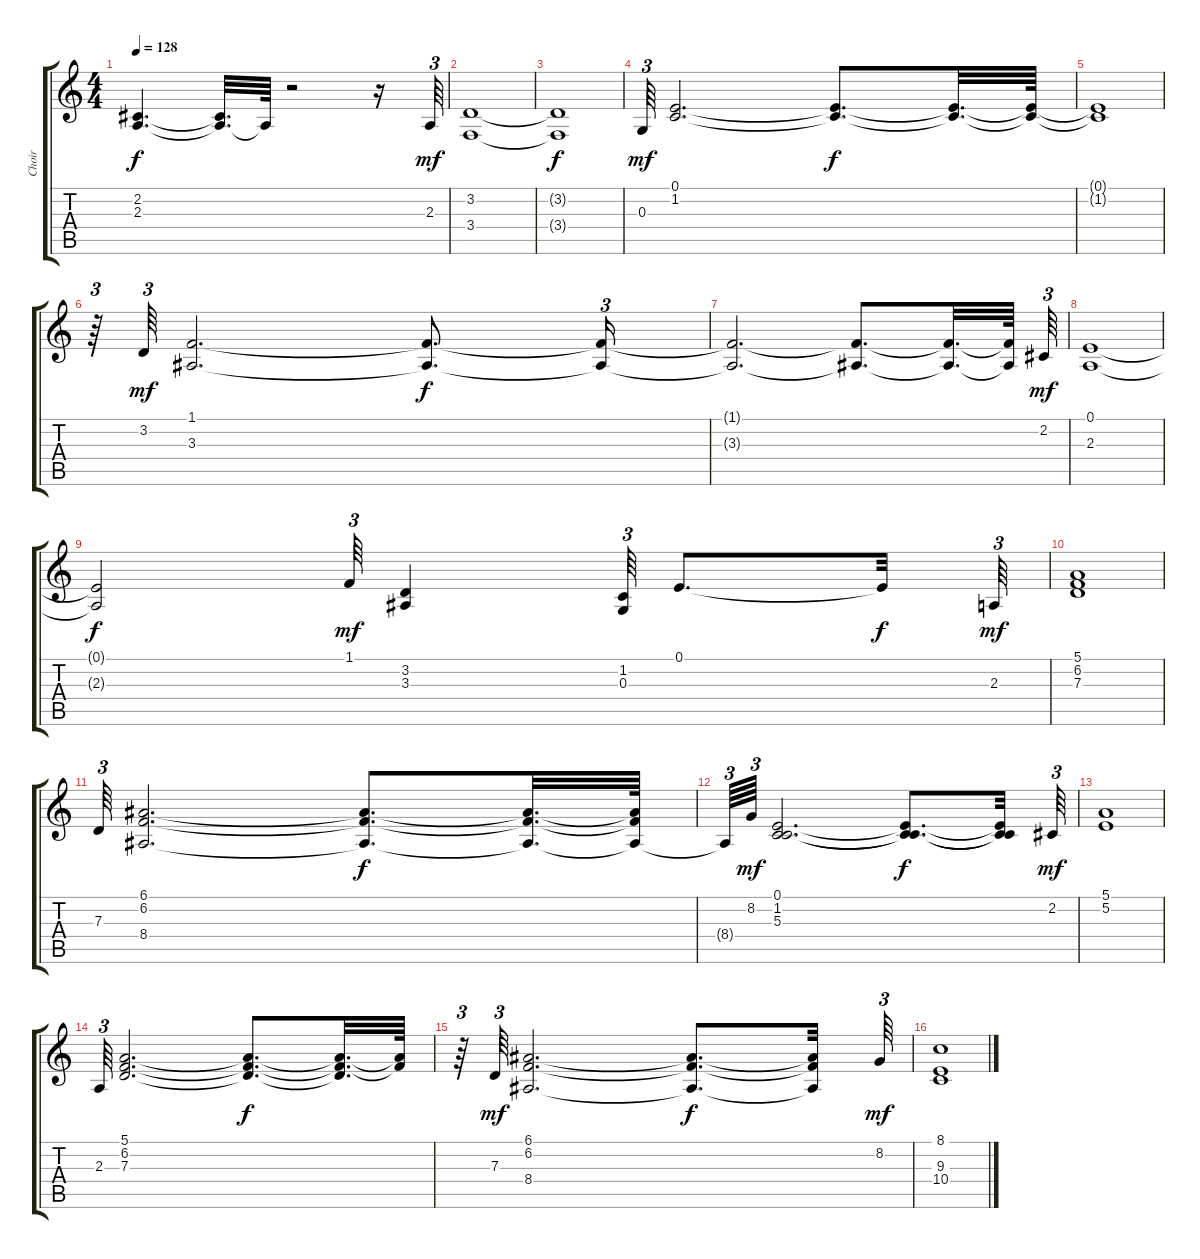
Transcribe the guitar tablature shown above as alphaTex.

\track ("Choir" "Choir") {instrument choiraahs}
\staff {score tabs}
\tuning (E4 B3 G3 D3 A2 E2) {hide}
\ts (4 4)
\tempo 128
\clef g2
\ks c
(2.2{t} 2.3{t}).4{d dy f} (2.2{t} 2.3{t}).32{d} 2.3{t}.64 r.2 r.16 2.3.64{tu (3 2) dy mf} |
(3.2 3.4).1 |
(3.2{t} 3.4{t}).1{dy f} |
0.3.64{tu (3 2) dy mf} (0.1 1.2).2{d} (0.1{t} 1.2{t}).8{d dy f} (0.1{t} 1.2{t}).32{d} (0.1{t} 1.2{t}).64 |
(0.1{t} 1.2{t}).1 |
r.64{tu (3 2)} 3.2.64{tu (3 2) dy mf} (1.1 3.3).2{d} (1.1{t} 3.3{t}).8{d dy f} (1.1{t} 3.3{t}).16{tu (3 2)} |
(1.1{t} 3.3{t}).2{d} (1.1{t} 3.3{t}).8{d} (1.1{t} 3.3{t}).32{d} (1.1{t} 3.3{t}).64 2.2.64{tu (3 2) dy mf} |
(0.1 2.3).1 |
(0.1{t} 2.3{t}).2{dy f} 1.1.64{tu (3 2) dy mf} (3.2 3.3).4 (1.2 0.3).64{tu (3 2)} 0.1.8{d} 0.1{t}.32{dy f} 2.3.64{tu (3 2) dy mf} |
(5.1 6.2 7.3).1 |
7.3.64{tu (3 2)} (6.1 6.2 8.4).2{d} (6.1{t} 6.2{t} 8.4{t}).8{d dy f} (6.1{t} 6.2{t} 8.4{t}).32{d} (6.1{t} 6.2{t} 8.4{t}).64 |
8.4{t}.64{tu (3 2)} 8.2.64{tu (3 2) dy mf} (0.1 1.2 5.3).2{d} (0.1{t} 1.2{t} 5.3{t}).8{d dy f} (0.1{t} 1.2{t} 5.3{t}).32 2.2.64{tu (3 2) dy mf} |
(5.1 5.2).1 |
2.3.64{tu (3 2)} (5.1 6.2 7.3).2{d} (5.1{t} 6.2{t} 7.3{t}).8{d dy f} (5.1{t} 6.2{t} 7.3{t}).32{d} (5.1{t} 6.2{t}).64 |
r.64{tu (3 2)} 7.3.64{tu (3 2) dy mf} (6.1 6.2 8.4).2{d} (6.1{t} 6.2{t} 8.4{t}).8{d dy f} (6.1{t} 6.2{t} 8.4{t}).32 8.2.64{tu (3 2) dy mf} |
(8.1 9.3 10.4).1
